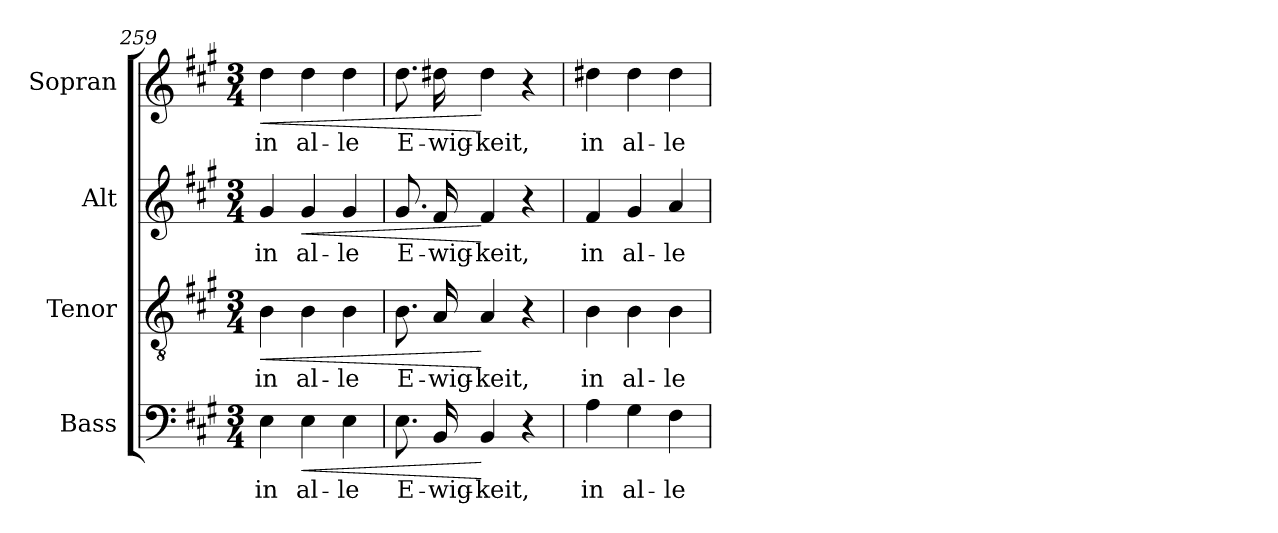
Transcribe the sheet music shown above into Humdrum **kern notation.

**kern	**text	**dynam	**kern	**text	**dynam	**kern	**text	**dynam	**kern	**text	**dynam
*part4	*part4	*part4	*part3	*part3	*part3	*part2	*part2	*part2	*part1	*part1	*part1
*staff4	*staff4	*staff4	*staff3	*staff3	*staff3	*staff2	*staff2	*staff2	*staff1	*staff1	*staff1
*I"Bass	*	*	*I"Tenor	*	*	*I"Alt	*	*	*I"Sopran	*	*
*I'B.	*	*	*I'T.	*	*	*I'A.	*	*	*I'S.	*	*
*clefF4	*	*	*clefGv2	*	*	*clefG2	*	*	*clefG2	*	*
*k[f#c#g#]	*	*	*k[f#c#g#]	*	*	*k[f#c#g#]	*	*	*k[f#c#g#]	*	*
*A:	*	*	*A:	*	*	*A:	*	*	*A:	*	*
*M3/4	*	*	*M3/4	*	*	*M3/4	*	*	*M3/4	*	*
=259	=259	=259	=259	=259	=259	=259	=259	=259	=259	=259	=259
!	!LO:LY:b	!	!	!LO:LY:b	!LO:HP:b	!	!LO:LY:b	!	!	!LO:LY:b	!LO:HP:b
4E\	in	.	4B\	in	<	4g#/	in	.	4dd\	in	<
!	!LO:LY:b	!LO:HP:b	!	!LO:LY:b	!	!	!LO:LY:b	!LO:HP:b	!	!LO:LY:b	!
4E\	al-	<	4B\	al-	.	4g#/	al-	<	4dd\	al-	.
!	!LO:LY:b	!	!	!LO:LY:b	!	!	!LO:LY:b	!	!	!LO:LY:b	!
4E\	-le	.	4B\	-le	.	4g#/	-le	.	4dd\	-le	.
=260	=260	=260	=260	=260	=260	=260	=260	=260	=260	=260	=260
!	!LO:LY:b	!	!	!LO:LY:b	!	!	!LO:LY:b	!	!	!LO:LY:b	!
8.E\	E-	.	8.B\	E-	.	8.g#/	E-	.	8.dd\	E-	.
!	!LO:LY:b	!	!	!LO:LY:b	!	!	!LO:LY:b	!	!	!LO:LY:b	!
16BB/	-wig-	.	16A/	-wig-	.	16f#/	-wig-	.	16dd#X\	-wig-	.
!	!LO:LY:b	!	!	!LO:LY:b	!	!	!LO:LY:b	!	!	!LO:LY:b	!
4BB/	-keit,	[	4A/	-keit,	[	4f#/	-keit,	[	4dd#\	-keit,	[
4r	.	.	4r	.	.	4r	.	.	4r	.	.
=261	=261	=261	=261	=261	=261	=261	=261	=261	=261	=261	=261
!	!LO:LY:b	!	!	!LO:LY:b	!	!	!LO:LY:b	!	!	!LO:LY:b	!
4A\	in	.	4B\	in	.	4f#/	in	.	4dd#X\	in	.
!	!LO:LY:b	!	!	!LO:LY:b	!	!	!LO:LY:b	!	!	!LO:LY:b	!
4G#\	al-	.	4B\	al-	.	4g#/	al-	.	4dd#\	al-	.
!	!LO:LY:b	!	!	!LO:LY:b	!	!	!LO:LY:b	!	!	!LO:LY:b	!
4F#\	-le	.	4B\	-le	.	4a/	-le	.	4dd#\	-le	.
=	=	=	=	=	=	=	=	=	=	=	=
*-	*-	*-	*-	*-	*-	*-	*-	*-	*-	*-	*-
